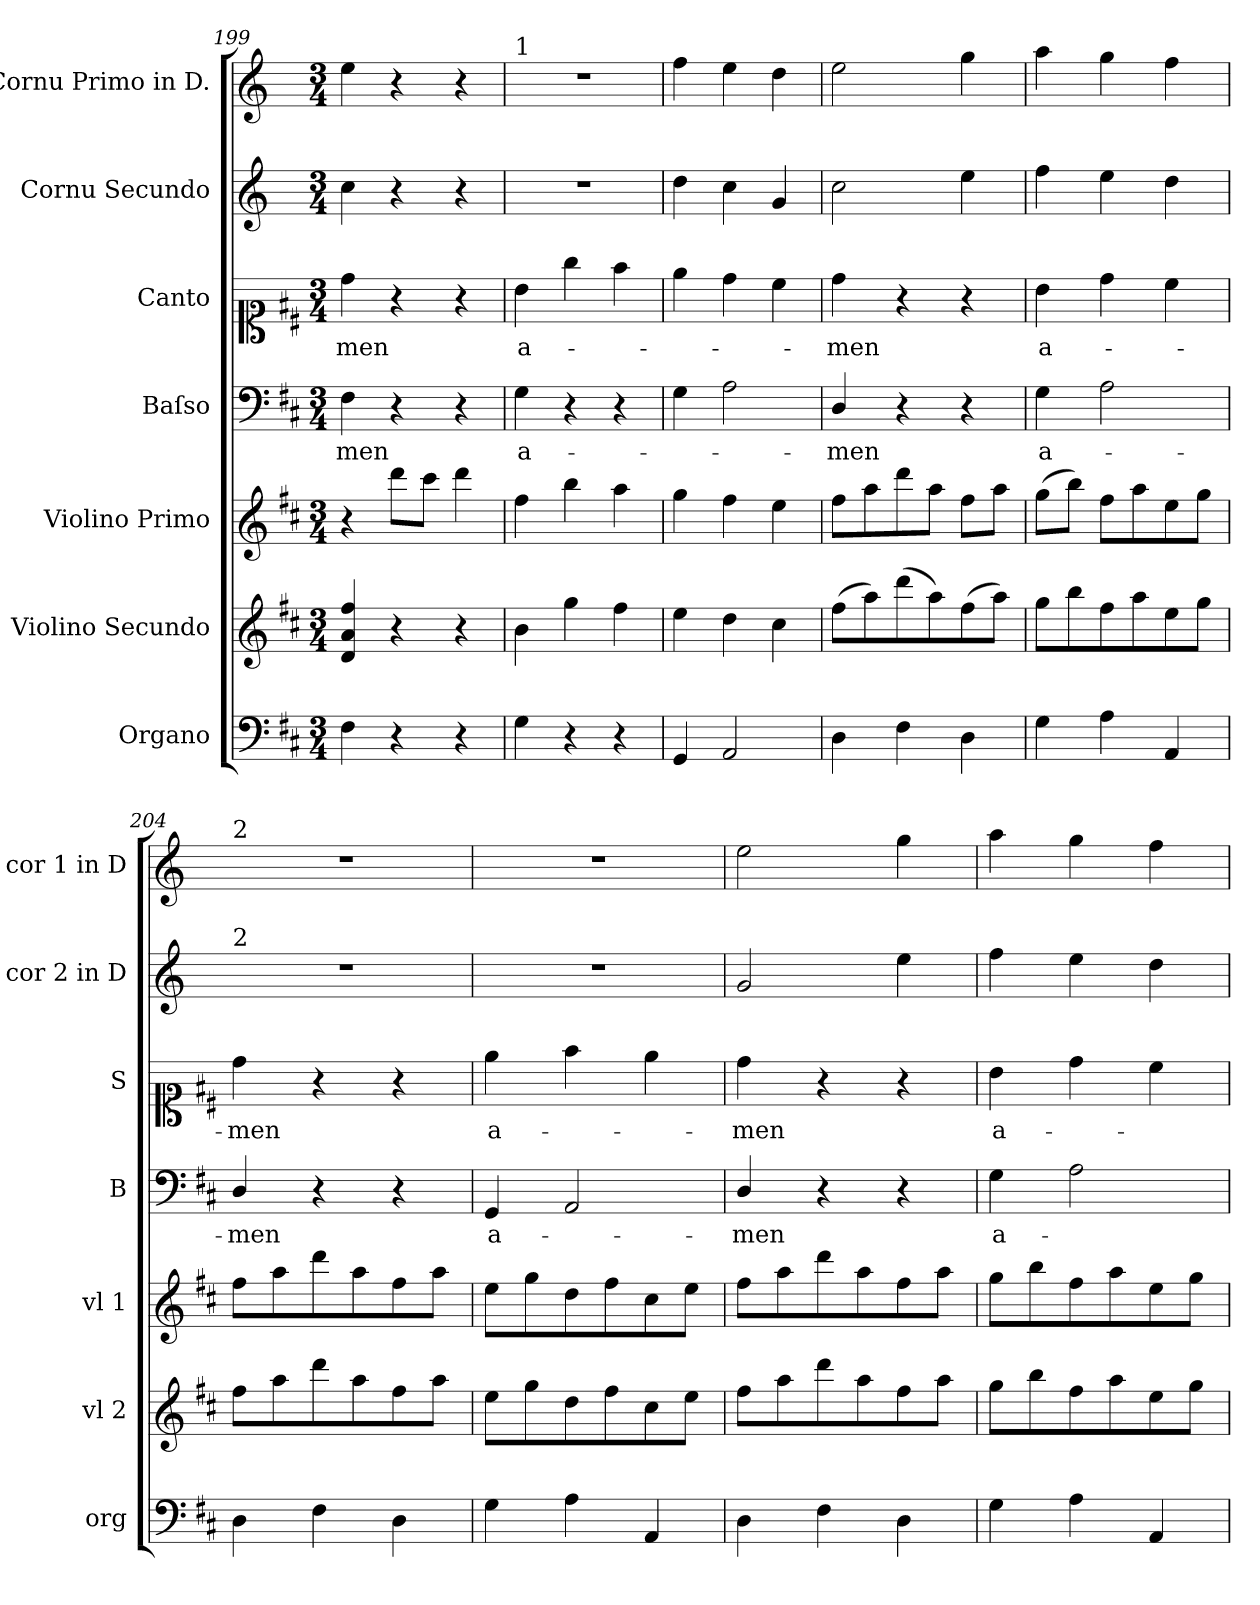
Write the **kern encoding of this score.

**kern	**kern	**kern	**kern	**text	**kern	**text	**kern	**kern
*part7	*part6	*part5	*part4	*part4	*part3	*part3	*part2	*part1
*staff7	*staff6	*staff5	*staff4	*staff4	*staff3	*staff3	*staff2	*staff1
*I"Organo	*I"Violino Secundo	*I"Violino Primo	*I"Baſso	*	*I"Canto	*	*I"Cornu Secundo	*I"Cornu Primo in D.
*I'org	*I'vl 2	*I'vl 1	*I'B	*	*I'S	*	*I'cor 2 in D	*I'cor 1 in D
*clefF4	*clefG2	*clefG2	*clefF4	*	*clefC1	*	*clefG2	*clefG2
*	*	*	*	*	*	*	*ITrd6c10	*ITrd6c10
*k[f#c#]	*k[f#c#]	*k[f#c#]	*k[f#c#]	*	*k[f#c#]	*	*k[f#c#]	*k[f#c#]
*M3/4	*M3/4	*M3/4	*M3/4	*	*M3/4	*	*M3/4	*M3/4
=199	=199	=199	=199	=199	=199	=199	=199	=199
4F#\	4d/ 4a/ 4ff#/	4r	4F#\	-men	4dd\	-men	4d\	4f#\
4r	4r	8ddd\L	4r	.	4r	.	4r	4r
.	.	8ccc#\J	.	.	.	.	.	.
4r	4r	4ddd\	4r	.	4r	.	4r	4r
=200	=200	=200	=200	=200	=200	=200	=200	=200
!	!	!	!	!	!	!	!	!LO:TX:a:t=1
4G\	4b\	4ff#\	4G\	a-	4b\	a-	2.r	2.r
4r	4gg\	4bb\	4r	.	4gg\	.	.	.
4r	4ff#\	4aa\	4r	.	4ff#\	.	.	.
=201	=201	=201	=201	=201	=201	=201	=201	=201
4GG/	4ee\	4gg\	4G\	.	4ee\	.	4e\	4g\
2AA/	4dd\	4ff#\	2A\	.	4dd\	.	4d\	4f#\
.	4cc#\	4ee\	.	.	4cc#\	.	4A/	4e\
=202	=202	=202	=202	=202	=202	=202	=202	=202
4D\	(8ff#\L	8ff#\L	4D/	-men	4dd\	-men	2d\	2f#\
.	8aa\)	8aa\	.	.	.	.	.	.
4F#\	(8ddd\	8ddd\	4r	.	4r	.	.	.
.	8aa\)	8aa\J	.	.	.	.	.	.
4D\	(8ff#\	8ff#\L	4r	.	4r	.	4f#\	4a\
.	8aa\J)	8aa\J	.	.	.	.	.	.
=203	=203	=203	=203	=203	=203	=203	=203	=203
4G\	8gg\L	(8gg\L	4G\	a-	4b\	a-	4g\	4b\
.	8bb\	8bb\J)	.	.	.	.	.	.
4A\	8ff#\	8ff#\L	2A\	.	4dd\	.	4f#\	4a\
.	8aa\	8aa\	.	.	.	.	.	.
4AA/	8ee\	8ee\	.	.	4cc#\	.	4e\	4g\
.	8gg\J	8gg\J	.	.	.	.	.	.
=204	=204	=204	=204	=204	=204	=204	=204	=204
!	!	!	!	!	!	!	!	!LO:TX:a:t=2
!	!	!	!	!	!	!	!LO:TX:a:t=2	!
4D\	8ff#\L	8ff#\L	4D/	-men	4dd\	-men	2.r	2.r
.	8aa\	8aa\	.	.	.	.	.	.
4F#\	8ddd\	8ddd\	4r	.	4r	.	.	.
.	8aa\	8aa\	.	.	.	.	.	.
4D\	8ff#\	8ff#\	4r	.	4r	.	.	.
.	8aa\J	8aa\J	.	.	.	.	.	.
=205	=205	=205	=205	=205	=205	=205	=205	=205
4G\	8ee\L	8ee\L	4GG/	a-	4ee\	a-	2.r	2.r
.	8gg\	8gg\	.	.	.	.	.	.
4A\	8dd\	8dd\	2AA/	.	4ff#\	.	.	.
.	8ff#\	8ff#\	.	.	.	.	.	.
4AA/	8cc#\	8cc#\	.	.	4ee\	.	.	.
.	8ee\J	8ee\J	.	.	.	.	.	.
=206	=206	=206	=206	=206	=206	=206	=206	=206
4D\	8ff#\L	8ff#\L	4D/	-men	4dd\	-men	2A/	2f#\
.	8aa\	8aa\	.	.	.	.	.	.
4F#\	8ddd\	8ddd\	4r	.	4r	.	.	.
.	8aa\	8aa\	.	.	.	.	.	.
4D\	8ff#\	8ff#\	4r	.	4r	.	4f#\	4a\
.	8aa\J	8aa\J	.	.	.	.	.	.
=207	=207	=207	=207	=207	=207	=207	=207	=207
4G\	8gg\L	8gg\L	4G\	a-	4b\	a-	4g\	4b\
.	8bb\	8bb\	.	.	.	.	.	.
4A\	8ff#\	8ff#\	2A\	.	4dd\	.	4f#\	4a\
.	8aa\	8aa\	.	.	.	.	.	.
4AA/	8ee\	8ee\	.	.	4cc#\	.	4e\	4g\
.	8gg\J	8gg\J	.	.	.	.	.	.
=	=	=	=	=	=	=	=	=
*-	*-	*-	*-	*-	*-	*-	*-	*-
